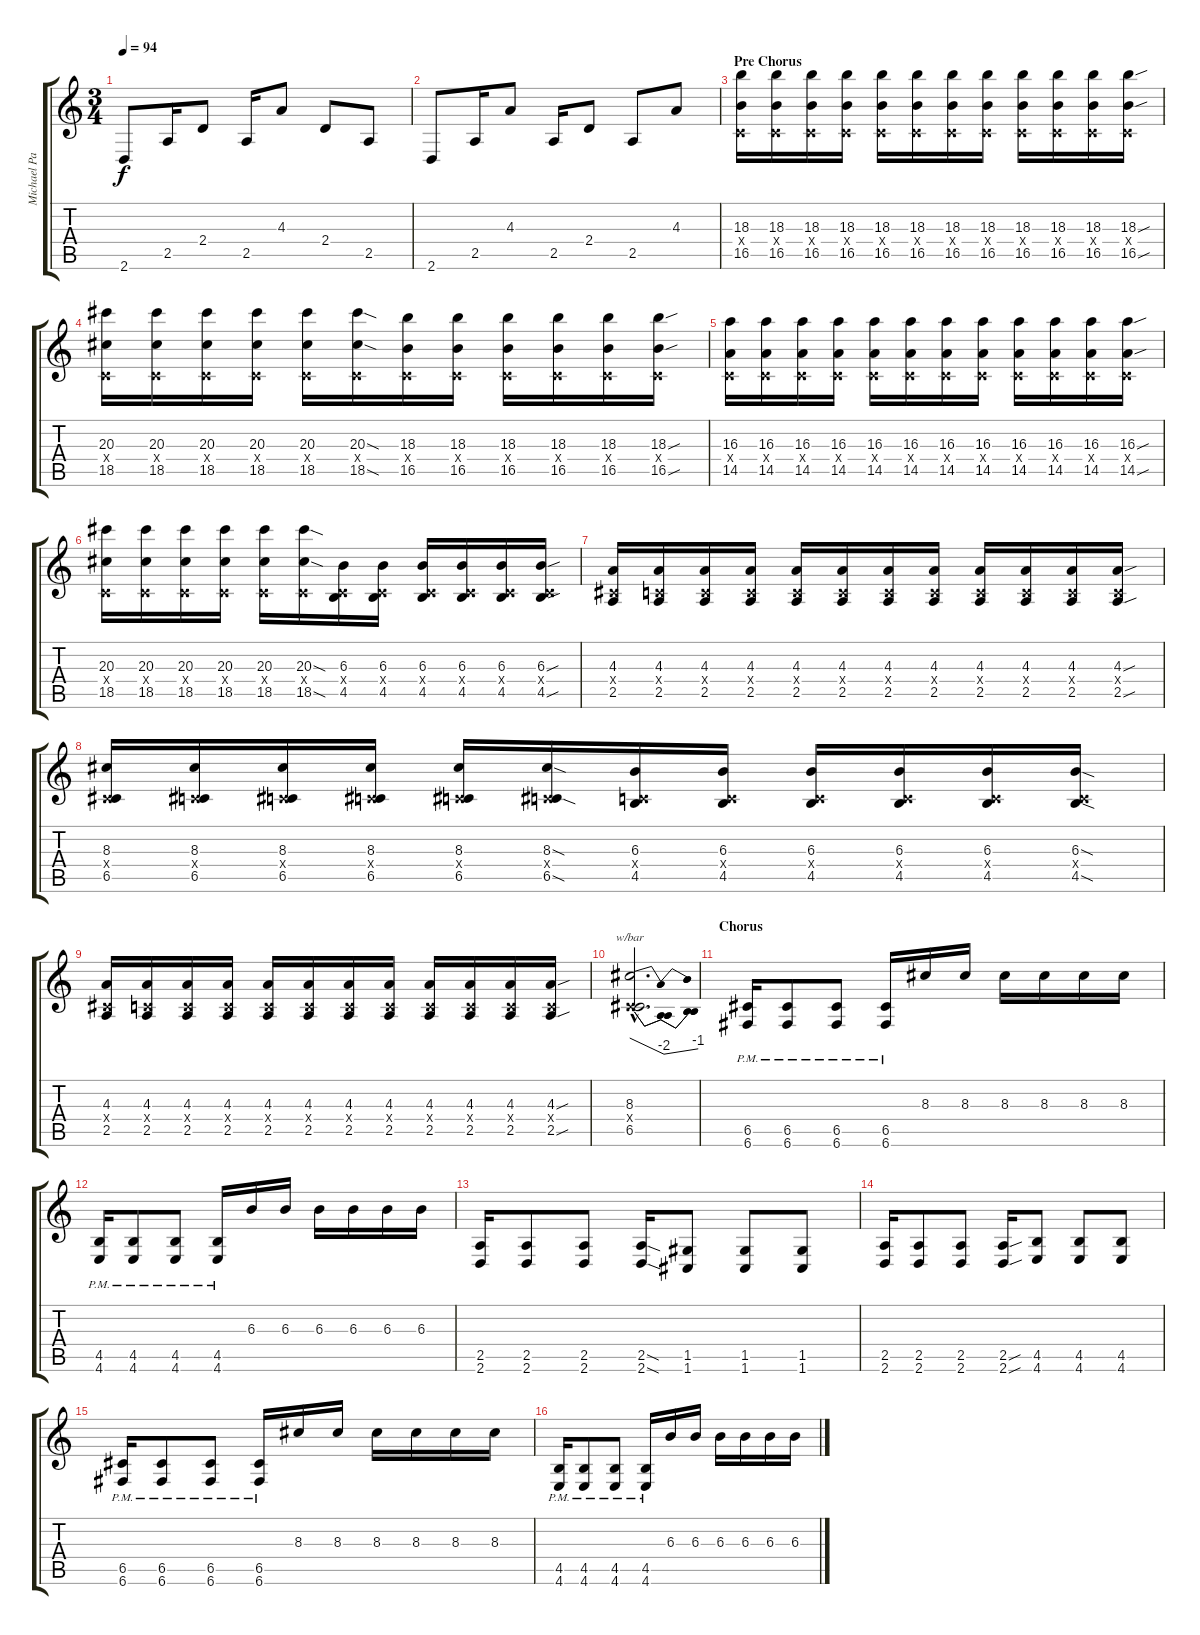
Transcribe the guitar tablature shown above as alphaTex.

\track ("Michael Padget" "Michael Pa") {instrument distortionguitar}
\staff {score tabs}
\tuning (D4 A3 F3 C3 G2 C2) {hide}
\ts (3 4)
\tempo 94
\clef g2
\ks c
2.6.8{dy f} 2.5.16 2.4.8 2.5.16 4.3.8 2.4.8 2.5.8 |
2.6.8 2.5.16 4.3.8 2.5.16 2.4.8 2.5.8 4.3.8 |
\section ("" "Pre Chorus")
(18.3 0.4{x} 16.5).16{balance 2 instrument distortionguitar} (18.3 0.4{x} 16.5).16 (18.3 0.4{x} 16.5).16 (18.3 0.4{x} 16.5).16 (18.3 0.4{x} 16.5).16 (18.3 0.4{x} 16.5).16 (18.3 0.4{x} 16.5).16 (18.3 0.4{x} 16.5).16 (18.3 0.4{x} 16.5).16 (18.3 0.4{x} 16.5).16 (18.3 0.4{x} 16.5).16 (18.3{sou} 0.4{x} 16.5{sou}).16 |
(20.3 0.4{x} 18.5).16 (20.3 0.4{x} 18.5).16 (20.3 0.4{x} 18.5).16 (20.3 0.4{x} 18.5).16 (20.3 0.4{x} 18.5).16 (20.3{sod} 0.4{x} 18.5{sod}).16 (18.3 0.4{x} 16.5).16 (18.3 0.4{x} 16.5).16 (18.3 0.4{x} 16.5).16 (18.3 0.4{x} 16.5).16 (18.3 0.4{x} 16.5).16 (18.3{sou} 0.4{x} 16.5{sou}).16 |
(16.3 0.4{x} 14.5).16 (16.3 0.4{x} 14.5).16 (16.3 0.4{x} 14.5).16 (16.3 0.4{x} 14.5).16 (16.3 0.4{x} 14.5).16 (16.3 0.4{x} 14.5).16 (16.3 0.4{x} 14.5).16 (16.3 0.4{x} 14.5).16 (16.3 0.4{x} 14.5).16 (16.3 0.4{x} 14.5).16 (16.3 0.4{x} 14.5).16 (16.3{sou} 0.4{x} 14.5{sou}).16 |
(20.3 0.4{x} 18.5).16 (20.3 0.4{x} 18.5).16 (20.3 0.4{x} 18.5).16 (20.3 0.4{x} 18.5).16 (20.3 0.4{x} 18.5).16 (20.3{sod} 0.4{x} 18.5{sod}).16 (6.3 0.4{x} 4.5).16 (6.3 0.4{x} 4.5).16 (6.3 0.4{x} 4.5).16 (6.3 0.4{x} 4.5).16 (6.3 0.4{x} 4.5).16 (6.3{sou} 0.4{x} 4.5{sou}).16 |
(4.3 1.4{x} 2.5).16 (4.3 0.4{x} 2.5).16 (4.3 0.4{x} 2.5).16 (4.3 0.4{x} 2.5).16 (4.3 0.4{x} 2.5).16 (4.3 0.4{x} 2.5).16 (4.3 0.4{x} 2.5).16 (4.3 0.4{x} 2.5).16 (4.3 0.4{x} 2.5).16 (4.3 0.4{x} 2.5).16 (4.3 0.4{x} 2.5).16 (4.3{sou} 0.4{x} 2.5{sou}).16 |
(8.3 0.4{x} 6.5).16 (8.3 0.4{x} 6.5).16 (8.3 0.4{x} 6.5).16 (8.3 0.4{x} 6.5).16 (8.3 0.4{x} 6.5).16 (8.3{sod} 0.4{x} 6.5{sod}).16 (6.3 0.4{x} 4.5).16 (6.3 0.4{x} 4.5).16 (6.3 0.4{x} 4.5).16 (6.3 0.4{x} 4.5).16 (6.3 0.4{x} 4.5).16 (6.3{sod} 0.4{x} 4.5{sod}).16 |
(4.3 1.4{x} 2.5).16 (4.3 0.4{x} 2.5).16 (4.3 0.4{x} 2.5).16 (4.3 0.4{x} 2.5).16 (4.3 0.4{x} 2.5).16 (4.3 0.4{x} 2.5).16 (4.3 0.4{x} 2.5).16 (4.3 0.4{x} 2.5).16 (4.3 0.4{x} 2.5).16 (4.3 0.4{x} 2.5).16 (4.3 0.4{x} 2.5).16 (4.3{sou} 0.4{x} 2.5{sou}).16 |
(8.3{hac} 1.4{hac x} 6.5{hac}).2{d tbe (dip default 0 0 30 -8 50 -8 60 -4)} |
\section ("" "Chorus")
(6.5{pm} 6.6{pm}).16 (6.5{pm} 6.6{pm}).8 (6.5{pm} 6.6{pm}).8 (6.5{pm} 6.6{pm}).16 8.3.16 8.3.16 8.3.16 8.3.16 8.3.16 8.3.16 |
(4.5{pm} 4.6{pm}).16 (4.5{pm} 4.6{pm}).8 (4.5{pm} 4.6{pm}).8 (4.5{pm} 4.6{pm}).16 6.3.16 6.3.16 6.3.16 6.3.16 6.3.16 6.3.16 |
(2.5 2.6).16 (2.5 2.6).8 (2.5 2.6).8 (2.5{sod} 2.6{sod}).16 (1.5 1.6).8 (1.5 1.6).8 (1.5 1.6).8 |
(2.5 2.6).16 (2.5 2.6).8 (2.5 2.6).8 (2.5{sou} 2.6{sou}).16 (4.5 4.6).8 (4.5 4.6).8 (4.5 4.6).8 |
(6.5{pm} 6.6{pm}).16 (6.5{pm} 6.6{pm}).8 (6.5{pm} 6.6{pm}).8 (6.5{pm} 6.6{pm}).16 8.3.16 8.3.16 8.3.16 8.3.16 8.3.16 8.3.16 |
(4.5{pm} 4.6{pm}).16 (4.5{pm} 4.6{pm}).8 (4.5{pm} 4.6{pm}).8 (4.5{pm} 4.6{pm}).16 6.3.16 6.3.16 6.3.16 6.3.16 6.3.16 6.3.16
